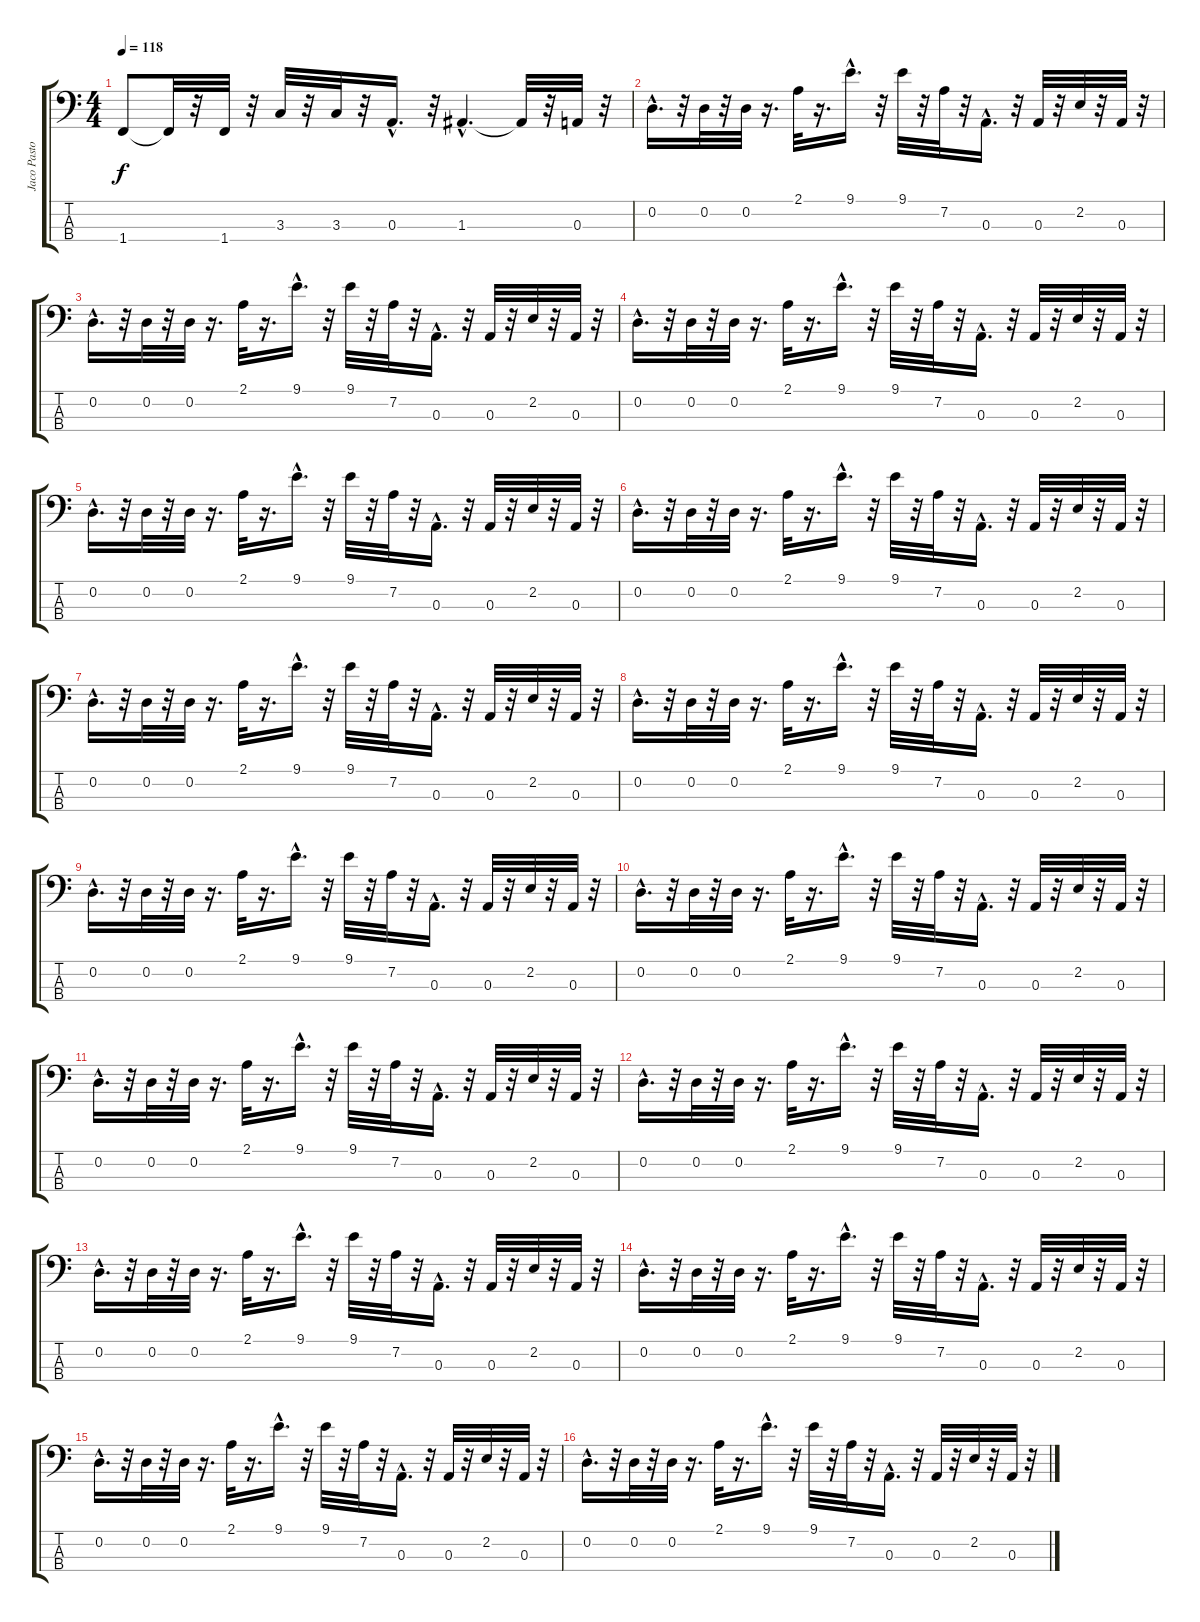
\track ("Jaco Pastorius" "Jaco Pasto") {instrument fretlessbass}
\staff {score tabs}
\tuning (G2 D2 A1 E1) {hide}
\ts (4 4)
\tempo 118
\clef f4
\ks c
1.4{t}.8{dy f} 1.4{t}.32 r.32 1.4.32 r.32 3.3.32 r.32 3.3.32 r.32 0.3{hac}.16{d} r.32 1.3{hac}.4{d} 1.3{t}.32 r.32 0.3.32 r.32 |
0.2{hac}.16{d} r.32 0.2.32 r.32 0.2.32 r.16{d} 2.1.32 r.16{d} 9.1{hac}.16{d} r.32 9.1.32 r.32 7.2.32 r.32 0.3{hac}.16{d} r.32 0.3.32 r.32 2.2.32 r.32 0.3.32 r.32 |
0.2{hac}.16{d} r.32 0.2.32 r.32 0.2.32 r.16{d} 2.1.32 r.16{d} 9.1{hac}.16{d} r.32 9.1.32 r.32 7.2.32 r.32 0.3{hac}.16{d} r.32 0.3.32 r.32 2.2.32 r.32 0.3.32 r.32 |
0.2{hac}.16{d} r.32 0.2.32 r.32 0.2.32 r.16{d} 2.1.32 r.16{d} 9.1{hac}.16{d} r.32 9.1.32 r.32 7.2.32 r.32 0.3{hac}.16{d} r.32 0.3.32 r.32 2.2.32 r.32 0.3.32 r.32 |
0.2{hac}.16{d} r.32 0.2.32 r.32 0.2.32 r.16{d} 2.1.32 r.16{d} 9.1{hac}.16{d} r.32 9.1.32 r.32 7.2.32 r.32 0.3{hac}.16{d} r.32 0.3.32 r.32 2.2.32 r.32 0.3.32 r.32 |
0.2{hac}.16{d} r.32 0.2.32 r.32 0.2.32 r.16{d} 2.1.32 r.16{d} 9.1{hac}.16{d} r.32 9.1.32 r.32 7.2.32 r.32 0.3{hac}.16{d} r.32 0.3.32 r.32 2.2.32 r.32 0.3.32 r.32 |
0.2{hac}.16{d} r.32 0.2.32 r.32 0.2.32 r.16{d} 2.1.32 r.16{d} 9.1{hac}.16{d} r.32 9.1.32 r.32 7.2.32 r.32 0.3{hac}.16{d} r.32 0.3.32 r.32 2.2.32 r.32 0.3.32 r.32 |
0.2{hac}.16{d} r.32 0.2.32 r.32 0.2.32 r.16{d} 2.1.32 r.16{d} 9.1{hac}.16{d} r.32 9.1.32 r.32 7.2.32 r.32 0.3{hac}.16{d} r.32 0.3.32 r.32 2.2.32 r.32 0.3.32 r.32 |
0.2{hac}.16{d} r.32 0.2.32 r.32 0.2.32 r.16{d} 2.1.32 r.16{d} 9.1{hac}.16{d} r.32 9.1.32 r.32 7.2.32 r.32 0.3{hac}.16{d} r.32 0.3.32 r.32 2.2.32 r.32 0.3.32 r.32 |
0.2{hac}.16{d} r.32 0.2.32 r.32 0.2.32 r.16{d} 2.1.32 r.16{d} 9.1{hac}.16{d} r.32 9.1.32 r.32 7.2.32 r.32 0.3{hac}.16{d} r.32 0.3.32 r.32 2.2.32 r.32 0.3.32 r.32 |
0.2{hac}.16{d} r.32 0.2.32 r.32 0.2.32 r.16{d} 2.1.32 r.16{d} 9.1{hac}.16{d} r.32 9.1.32 r.32 7.2.32 r.32 0.3{hac}.16{d} r.32 0.3.32 r.32 2.2.32 r.32 0.3.32 r.32 |
0.2{hac}.16{d} r.32 0.2.32 r.32 0.2.32 r.16{d} 2.1.32 r.16{d} 9.1{hac}.16{d} r.32 9.1.32 r.32 7.2.32 r.32 0.3{hac}.16{d} r.32 0.3.32 r.32 2.2.32 r.32 0.3.32 r.32 |
0.2{hac}.16{d} r.32 0.2.32 r.32 0.2.32 r.16{d} 2.1.32 r.16{d} 9.1{hac}.16{d} r.32 9.1.32 r.32 7.2.32 r.32 0.3{hac}.16{d} r.32 0.3.32 r.32 2.2.32 r.32 0.3.32 r.32 |
0.2{hac}.16{d} r.32 0.2.32 r.32 0.2.32 r.16{d} 2.1.32 r.16{d} 9.1{hac}.16{d} r.32 9.1.32 r.32 7.2.32 r.32 0.3{hac}.16{d} r.32 0.3.32 r.32 2.2.32 r.32 0.3.32 r.32 |
0.2{hac}.16{d} r.32 0.2.32 r.32 0.2.32 r.16{d} 2.1.32 r.16{d} 9.1{hac}.16{d} r.32 9.1.32 r.32 7.2.32 r.32 0.3{hac}.16{d} r.32 0.3.32 r.32 2.2.32 r.32 0.3.32 r.32 |
0.2{hac}.16{d} r.32 0.2.32 r.32 0.2.32 r.16{d} 2.1.32 r.16{d} 9.1{hac}.16{d} r.32 9.1.32 r.32 7.2.32 r.32 0.3{hac}.16{d} r.32 0.3.32 r.32 2.2.32 r.32 0.3.32 r.32
